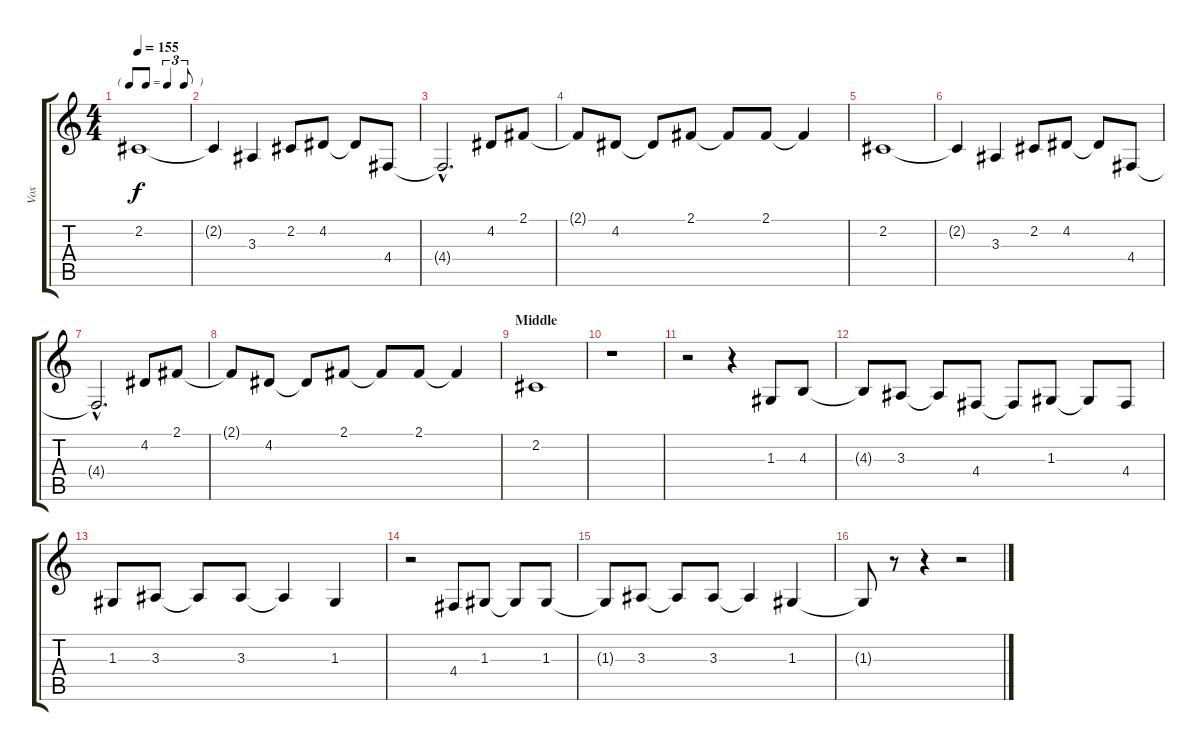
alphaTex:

\track ("Vox" "Vox") {instrument bassoon}
\staff {score tabs}
\tuning (E4 B3 G3 D3 A2 E2) {hide}
\ts (4 4)
\tf triplet8th
\tempo 155
\clef g2
\ks c
2.2.1{dy f} |
2.2{t}.4 3.3.4 2.2.8 4.2.8 4.2{t}.8 4.4.8 |
4.4{hac t}.2{d} 4.2.8 2.1.8 |
2.1{t}.8 4.2.8 4.2{t}.8 2.1.8 2.1{t}.8 2.1.8 2.1{t}.4 |
2.2.1 |
2.2{t}.4 3.3.4 2.2.8 4.2.8 4.2{t}.8 4.4.8 |
4.4{hac t}.2{d} 4.2.8 2.1.8 |
2.1{t}.8 4.2.8 4.2{t}.8 2.1.8 2.1{t}.8 2.1.8 2.1{t}.4 |
\section ("" "Middle")
2.2.1 |
r.1 |
r.2 r.4 1.3.8 4.3.8 |
4.3{t}.8 3.3.8 3.3{t}.8 4.4.8 4.4{t}.8 1.3.8 1.3{t}.8 4.4.8 |
1.3.8 3.3.8 3.3{t}.8 3.3.8 3.3{t}.4 1.3.4 |
r.2 4.4.8 1.3.8 1.3{t}.8 1.3.8 |
1.3{t}.8 3.3.8 3.3{t}.8 3.3.8 3.3{t}.4 1.3.4 |
1.3{t}.8 r.8 r.4 r.2
